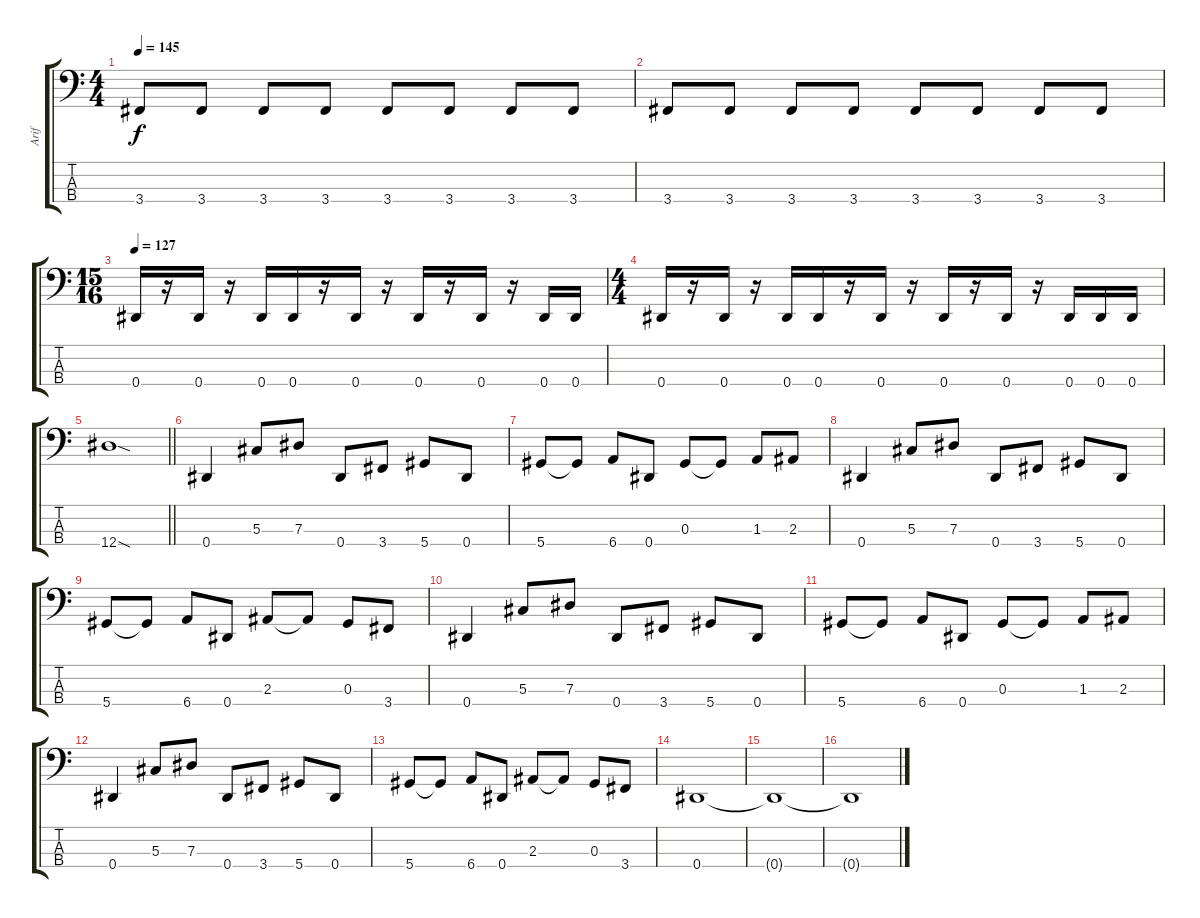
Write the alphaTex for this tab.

\track ("Arif" "Arif") {instrument electricbassfinger}
\staff {score tabs}
\tuning (Gb2 Db2 Ab1 Eb1) {hide}
\ts (4 4)
\tempo 145
\clef f4
\ks c
3.4.8{dy f} 3.4.8 3.4.8 3.4.8 3.4.8 3.4.8 3.4.8 3.4.8 |
3.4.8 3.4.8 3.4.8 3.4.8 3.4.8 3.4.8 3.4.8 3.4.8 |
\ts (15 16)
\tempo 127
0.4.16 r.16 0.4.16 r.16 0.4.16 0.4.16 r.16 0.4.16 r.16 0.4.16 r.16 0.4.16 r.16 0.4.16 0.4.16 |
\ts (4 4)
0.4.16 r.16 0.4.16 r.16 0.4.16 0.4.16 r.16 0.4.16 r.16 0.4.16 r.16 0.4.16 r.16 0.4.16 0.4.16 0.4.16 |
\barLineRight lightlight
12.4{sod}.1 |
0.4.4 5.3.8 7.3.8 0.4.8 3.4.8 5.4.8 0.4.8 |
5.4.8 5.4{t}.8 6.4.8 0.4.8 0.3.8 0.3{t}.8 1.3.8 2.3.8 |
0.4.4 5.3.8 7.3.8 0.4.8 3.4.8 5.4.8 0.4.8 |
5.4.8 5.4{t}.8 6.4.8 0.4.8 2.3.8 2.3{t}.8 0.3.8 3.4.8 |
0.4.4 5.3.8 7.3.8 0.4.8 3.4.8 5.4.8 0.4.8 |
5.4.8 5.4{t}.8 6.4.8 0.4.8 0.3.8 0.3{t}.8 1.3.8 2.3.8 |
0.4.4 5.3.8 7.3.8 0.4.8 3.4.8 5.4.8 0.4.8 |
5.4.8 5.4{t}.8 6.4.8 0.4.8 2.3.8 2.3{t}.8 0.3.8 3.4.8 |
0.4.1 |
0.4{t}.1 |
0.4{t}.1
